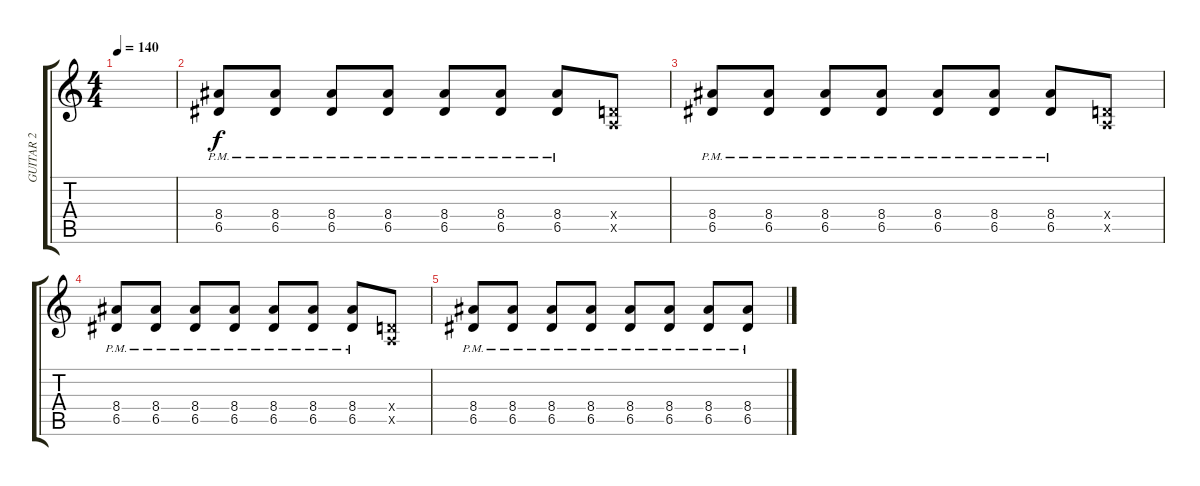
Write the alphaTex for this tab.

\track ("GUITAR 2" "GUITAR 2") {instrument distortionguitar}
\staff {score tabs}
\tuning (E4 B3 G3 D3 A2 E2) {hide}
\ts (4 4)
\tempo 140
\clef g2
\ks c
|
(8.4{pm} 6.5{pm}).8 (8.4{pm} 6.5{pm}).8 (8.4{pm} 6.5{pm}).8 (8.4{pm} 6.5{pm}).8 (8.4{pm} 6.5{pm}).8 (8.4{pm} 6.5{pm}).8 (8.4{pm} 6.5{pm}).8 (0.4{x} 0.5{x}).8 |
(8.4{pm} 6.5{pm}).8 (8.4{pm} 6.5{pm}).8 (8.4{pm} 6.5{pm}).8 (8.4{pm} 6.5{pm}).8 (8.4{pm} 6.5{pm}).8 (8.4{pm} 6.5{pm}).8 (8.4{pm} 6.5{pm}).8 (0.4{x} 0.5{x}).8 |
(8.4{pm} 6.5{pm}).8 (8.4{pm} 6.5{pm}).8 (8.4{pm} 6.5{pm}).8 (8.4{pm} 6.5{pm}).8 (8.4{pm} 6.5{pm}).8 (8.4{pm} 6.5{pm}).8 (8.4{pm} 6.5{pm}).8 (0.4{x} 0.5{x}).8 |
(8.4{pm} 6.5{pm}).8 (8.4{pm} 6.5{pm}).8 (8.4{pm} 6.5{pm}).8 (8.4{pm} 6.5{pm}).8 (8.4{pm} 6.5{pm}).8 (8.4{pm} 6.5{pm}).8 (8.4{pm} 6.5{pm}).8 (8.4{pm} 6.5{pm}).8
